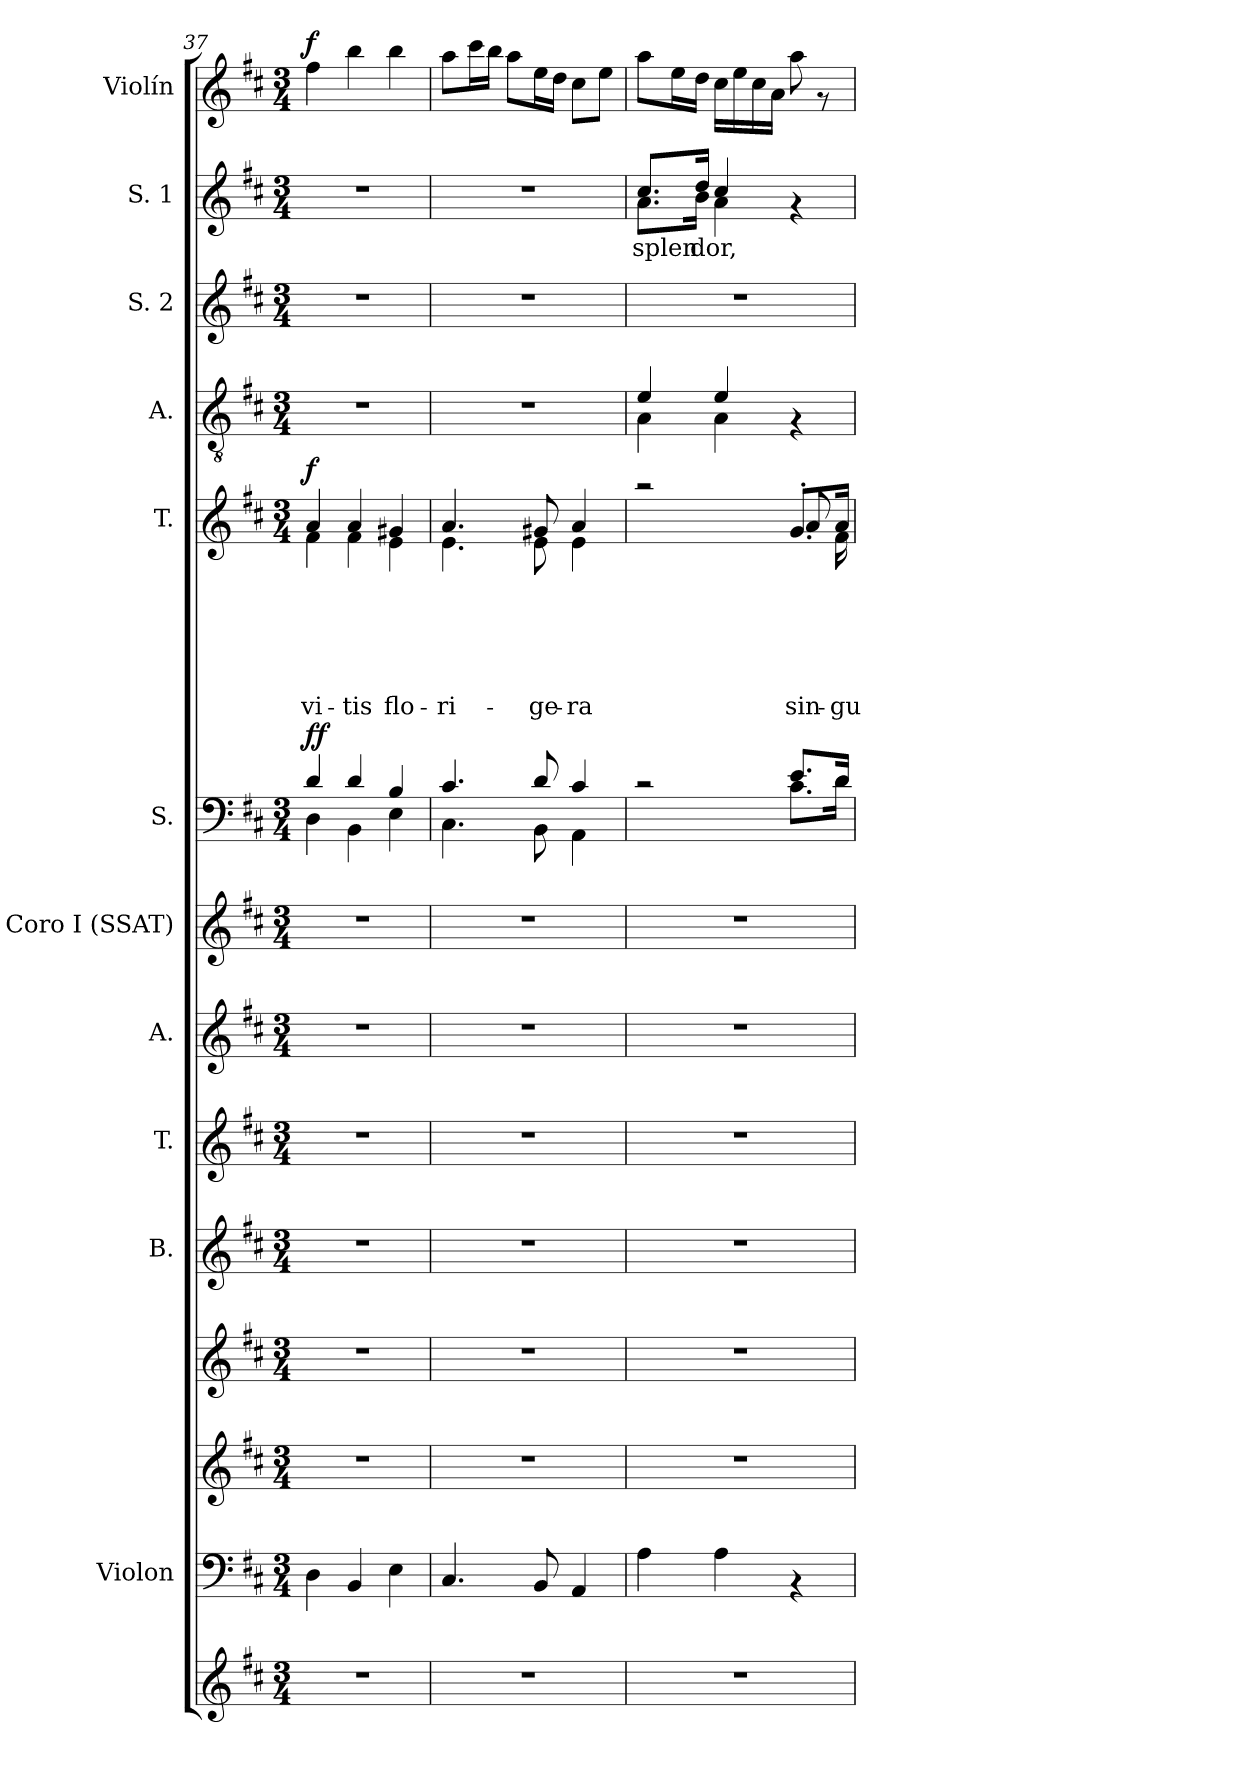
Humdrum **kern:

**kern	**kern	**kern	**kern	**kern	**kern	**kern	**kern	**kern	**dynam	**kern	**text	**text	**text	**text	**text	**text	**dynam	**kern	**kern	**kern	**text	**kern	**dynam
*part14	*part13	*part12	*part11	*part10	*part9	*part8	*part7	*part6	*part6	*part5	*part5	*part5	*part5	*part5	*part5	*part5	*part5	*part4	*part3	*part2	*part2	*part1	*part1
*staff14	*staff13	*staff12	*staff11	*staff10	*staff9	*staff8	*staff7	*staff6	*staff6	*staff5	*staff5	*staff5	*staff5	*staff5	*staff5	*staff5	*staff5	*staff4	*staff3	*staff2	*staff2	*staff1	*staff1
*	*I"Violon	*	*	*I"B.	*I"T.	*I"A.	*I"Coro I (SSAT)	*I"S.	*	*I"T.	*	*	*	*	*	*	*	*I"A.	*I"S. 2	*I"S. 1	*	*I"Violín	*
*	*I'Violon	*	*	*	*	*	*	*	*	*	*	*	*	*	*	*	*	*	*I'S. 2	*I'S. 1	*	*I'Violín	*
*clefG2	*clefF4	*clefG2	*clefG2	*clefG2	*clefG2	*clefG2	*clefG2	*clefF4	*	*clefG2	*	*	*	*	*	*	*	*clefGv2	*clefG2	*clefG2	*	*clefG2	*
*k[f#c#]	*k[f#c#]	*k[f#c#]	*k[f#c#]	*k[f#c#]	*k[f#c#]	*k[f#c#]	*k[f#c#]	*k[f#c#]	*	*k[f#c#]	*	*	*	*	*	*	*	*k[f#c#]	*k[f#c#]	*k[f#c#]	*	*k[f#c#]	*
*D:	*D:	*D:	*D:	*D:	*D:	*D:	*D:	*D:	*	*D:	*	*	*	*	*	*	*	*D:	*D:	*D:	*	*D:	*
*M3/4	*M3/4	*M3/4	*M3/4	*M3/4	*M3/4	*M3/4	*M3/4	*M3/4	*	*M3/4	*	*	*	*	*	*	*	*M3/4	*M3/4	*M3/4	*	*M3/4	*
=37	=37	=37	=37	=37	=37	=37	=37	=37	=37	=37	=37	=37	=37	=37	=37	=37	=37	=37	=37	=37	=37	=37	=37
*	*	*	*	*	*	*	*	*^	*	*^	*	*	*	*	*	*	*	*	*	*	*	*	*
!	!	!	!	!	!	!	!	!	!	!LO:DY:a	!	!	!	!	!	!	!	!LO:LY:b:rj	!	!	!	!	!	!	!
!	!	!	!	!	!	!	!	!	!	!LO:DY:n=1:b	!	!	!	!	!	!	!	!	!LO:DY:a	!	!	!	!	!	!LO:DY:a
2.r	4D\	2.r	2.r	2.r	2.r	2.r	2.r	4d/	4D\	f f	4a/	4f#\	.	.	.	.	.	vi-	f	2.r	2.r	2.r	.	4ff#\	f
!	!	!	!	!	!	!	!	!	!	!	!	!	!	!	!	!	!	!LO:LY:b:rj	!	!	!	!	!	!	!
.	4BB/	.	.	.	.	.	.	4d/	4BB\	.	4a/	4f#\	.	.	.	.	.	-tis	.	.	.	.	.	4bb\	.
!	!	!	!	!	!	!	!	!	!	!	!	!	!	!	!	!	!	!LO:LY:b:rj	!	!	!	!	!	!	!
.	4E\	.	.	.	.	.	.	4B/	4E\	.	4e\	4g#X/	.	.	.	.	.	flo-	.	.	.	.	.	4bb\	.
=38	=38	=38	=38	=38	=38	=38	=38	=38	=38	=38	=38	=38	=38	=38	=38	=38	=38	=38	=38	=38	=38	=38	=38	=38	=38
!	!	!	!	!	!	!	!	!	!	!	!	!	!	!	!	!	!	!LO:LY:b:rj	!	!	!	!	!	!	!
2.r	4.C#/	2.r	2.r	2.r	2.r	2.r	2.r	4.c#/	4.C#\	.	4.a/	4.e\	.	.	.	.	.	-ri-	.	2.r	2.r	2.r	.	8aa\L	.
.	.	.	.	.	.	.	.	.	.	.	.	.	.	.	.	.	.	.	.	.	.	.	.	16ccc#\L	.
.	.	.	.	.	.	.	.	.	.	.	.	.	.	.	.	.	.	.	.	.	.	.	.	16bb\JJ	.
.	.	.	.	.	.	.	.	.	.	.	.	.	.	.	.	.	.	.	.	.	.	.	.	8aa\L	.
!	!	!	!	!	!	!	!	!	!	!	!	!	!	!	!	!	!	!LO:LY:b:rj	!	!	!	!	!	!	!
.	8BB/	.	.	.	.	.	.	8d/	8BB\	.	8e\	8g#X/	.	.	.	.	.	-ge-	.	.	.	.	.	16ee\L	.
.	.	.	.	.	.	.	.	.	.	.	.	.	.	.	.	.	.	.	.	.	.	.	.	16dd\JJ	.
!	!	!	!	!	!	!	!	!	!	!	!	!	!	!	!	!	!	!LO:LY:b:rj	!	!	!	!	!	!	!
.	4AA/	.	.	.	.	.	.	4c#/	4AA\	.	4a/	4e\	.	.	.	.	.	-ra	.	.	.	.	.	8cc#\L	.
.	.	.	.	.	.	.	.	.	.	.	.	.	.	.	.	.	.	.	.	.	.	.	.	8ee\J	.
!!LO:LB:g=z
=39	=39	=39	=39	=39	=39	=39	=39	=39	=39	=39	=39	=39	=39	=39	=39	=39	=39	=39	=39	=39	=39	=39	=39	=39	=39
*	*	*	*	*	*	*	*	*	*	*	*	*	*	*	*	*	*	*	*	*^	*	*^	*	*	*
!	!	!	!	!	!	!	!	!	!	!	!	!	!	!	!	!	!	!	!	!	!	!	!	!	!LO:LY:b	!	!
2.r	4A\	2.r	2.r	2.r	2.r	2.r	2.r	2rc	2ryy	.	2raa	2ryy	.	.	.	.	.	.	.	4e/	4A\	2.r	8.cc#/L	8.a\L	splen	8aa\L	.
.	.	.	.	.	.	.	.	.	.	.	.	.	.	.	.	.	.	.	.	.	.	.	.	.	.	16ee\L	.
!	!	!	!	!	!	!	!	!	!	!	!	!	!	!	!	!	!	!	!	!	!	!	!	!	!LO:LY:b	!	!
.	.	.	.	.	.	.	.	.	.	.	.	.	.	.	.	.	.	.	.	.	.	.	16dd/Jk	16b\Jk	dor,	16dd\JJ	.
.	4A\	.	.	.	.	.	.	.	.	.	.	.	.	.	.	.	.	.	.	4e/	4A\	.	4cc#/	4a\	.	16cc#\LL	.
.	.	.	.	.	.	.	.	.	.	.	.	.	.	.	.	.	.	.	.	.	.	.	.	.	.	16ee\	.
.	.	.	.	.	.	.	.	.	.	.	.	.	.	.	.	.	.	.	.	.	.	.	.	.	.	16cc#\	.
.	.	.	.	.	.	.	.	.	.	.	.	.	.	.	.	.	.	.	.	.	.	.	.	.	.	16a\JJ	.
!	!	!	!	!	!	!	!	!	!	!	!	!	!	!	!	!	!	!LO:LY:b:rj	!	!	!	!	!	!	!	!	!
.	4rAA	.	.	.	.	.	.	8.e/L	8.c#\L	.	8.g'</L	8a/	.	.	.	.	.	sin-	.	4rF	4ryy	.	4rf	4ryy	.	8aa\	.
.	.	.	.	.	.	.	.	.	.	.	.	16ryy	.	.	.	.	.	.	.	.	.	.	.	.	.	8rf	.
!	!	!	!	!	!	!	!	!	!	!	!	!	!	!	!	!	!	!LO:LY:b:rj	!	!	!	!	!	!	!	!	!
.	.	.	.	.	.	.	.	16d/Jk	16d\Jk	.	16a/Jk	16f#\	.	.	.	.	.	-gu-	.	.	.	.	.	.	.	.	.
*	*	*	*	*	*	*	*	*v	*v	*	*	*	*	*	*	*	*	*	*	*v	*v	*	*v	*v	*	*	*
*	*	*	*	*	*	*	*	*	*	*v	*v	*	*	*	*	*	*	*	*	*	*	*	*	*
=	=	=	=	=	=	=	=	=	=	=	=	=	=	=	=	=	=	=	=	=	=	=	=
*-	*-	*-	*-	*-	*-	*-	*-	*-	*-	*-	*-	*-	*-	*-	*-	*-	*-	*-	*-	*-	*-	*-	*-
